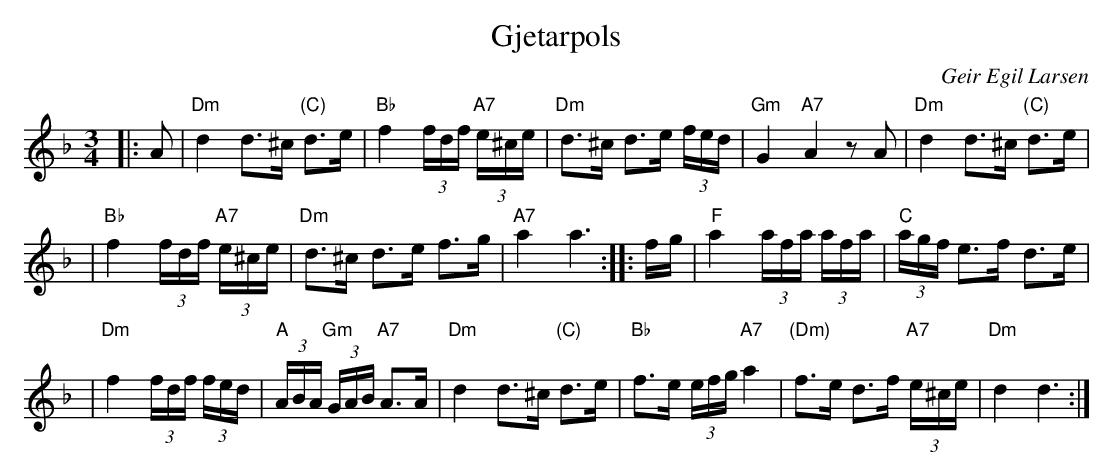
X:1
T: Gjetarpols
C: Geir Egil Larsen
M: 3/4
L: 1/16
K: Dm
|: A2 | "Dm"d4 d3^c "(C)"d3e | "Bb"f4 (3fdf "A7"(3e^ce | "Dm"d3^c d3e (3fed | "Gm"G4 "A7"A4 z2A2 | "Dm"d4 d3^c "(C)"d3e |
| "Bb"f4 (3fdf "A7"(3e^ce | "Dm"d3^c d3e f3g | "A7"a4 a6 :: fg | "F"a4 (3afa (3afa | "C"(3agf e3f d3e |
| "Dm"f4 (3fdf (3fed | "A"(3ABA "Gm"(3GAB "A7"A3A | "Dm"d4 d3^c "(C)"d3e | "Bb"f3e (3efg "A7"a4 | "(Dm)"f3e d3f "A7"(3e^ce | "Dm"d4 d6 :|
